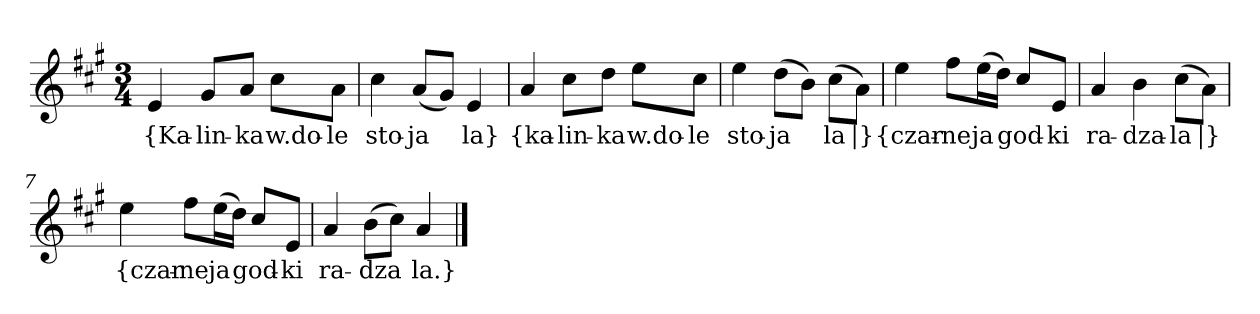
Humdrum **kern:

**kern	**text
*part1	*part1
*staff1	*staff1
*clefG2	*
*k[f#c#g#]	*
*A:	*
*M3/4	*
=	=
4e	{Ka-
8g#/L	-lin-
8a/J	-ka
8cc#\L	w.do-
8a\J	-le
=2	=2
4cc#	sto-
(8a/L	-ja
8g#/J)	--
4e	-la}
=3y	=3y
4a	{ka-
8cc#\L	-lin-
8dd\J	-ka
8ee\L	w.do-
8cc#\J	-le
=4	=4
4ee	sto-
(8dd\L	-ja
8b\J)	--
(8cc#\L	-la
8a\J)	|}
=5y	=5y
4ee	{czar-
8ff#\L	-ne
(16ee\L	ja
16dd\JJ)	--
8cc#/L	-god-
8e/J	-ki
=6	=6
4a	ra-
4b	-dza-
(8cc#\L	-la
8a\J)	|}
=7y	=7y
4ee	{czar-
8ff#\L	-ne
(16ee\L	ja
16dd\JJ)	--
8cc#/L	-god-
8e/J	-ki
=8	=8
4a	ra-
(8b\L	-dza
8cc#\J)	--
4a	-la.}
==	==
*-	*-
